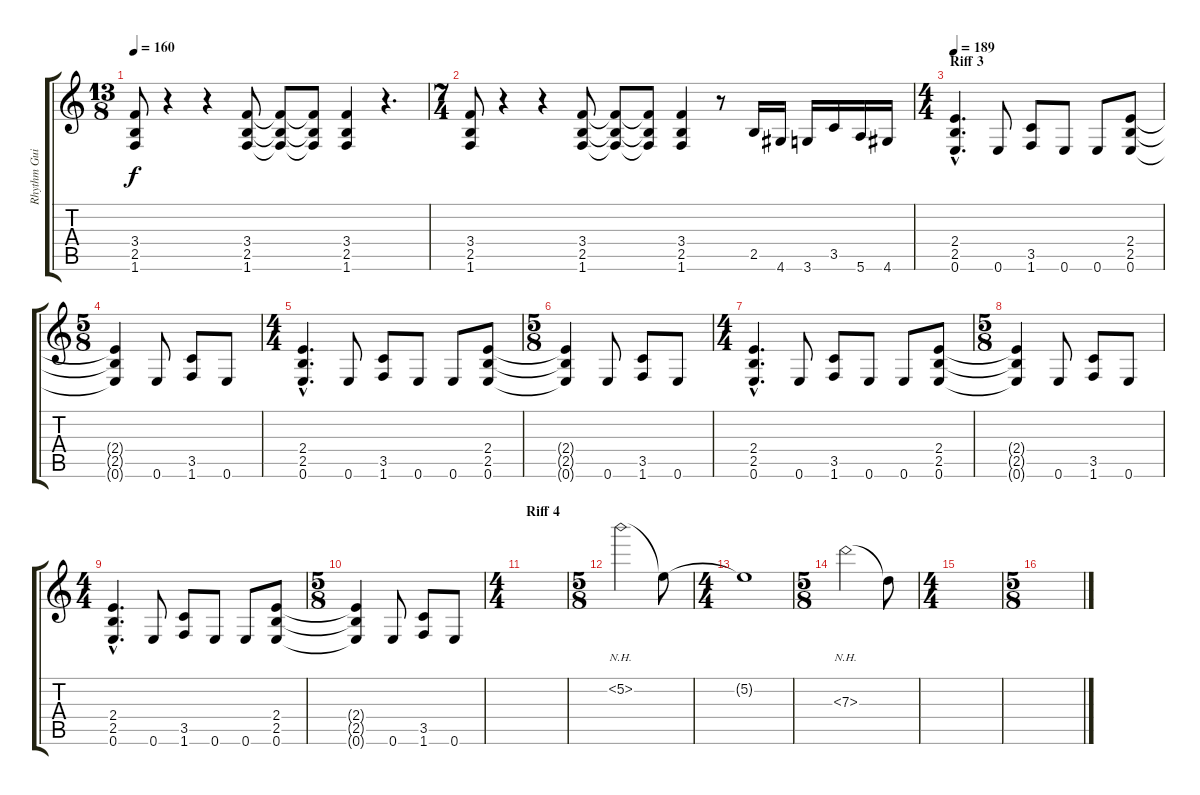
\track ("Rhythm Guitar 2" "Rhythm Gui") {instrument distortionguitar}
\staff {score tabs}
\tuning (E4 B3 G3 D3 A2 E2) {hide}
\ts (13 8)
\tempo 160
\clef g2
\ks c
(3.4 2.5 1.6).8{dy f} r.4 r.4 (3.4 2.5 1.6).8 (3.4{t} 2.5{t} 1.6{t}).8 (3.4{t} 2.5{t} 1.6{t}).8 (3.4 2.5 1.6).4 r.4{d} |
\ts (7 4)
(3.4 2.5 1.6).8 r.4 r.4 (3.4 2.5 1.6).8 (3.4{t} 2.5{t} 1.6{t}).8 (3.4{t} 2.5{t} 1.6{t}).8 (3.4 2.5 1.6).4 r.8 2.5.16 4.6.16 3.6.16 3.5.16 5.6.16 4.6.16 |
\ts (4 4)
\section ("" "Riff 3")
\tempo 189
(2.4{hac} 2.5{hac} 0.6{hac}).4{d} 0.6.8 (3.5 1.6).8 0.6.8 0.6.8 (2.4 2.5 0.6).8 |
\ts (5 8)
(2.4{t} 2.5{t} 0.6{t}).4 0.6.8 (3.5 1.6).8 0.6.8 |
\ts (4 4)
(2.4{hac} 2.5{hac} 0.6{hac}).4{d} 0.6.8 (3.5 1.6).8 0.6.8 0.6.8 (2.4 2.5 0.6).8 |
\ts (5 8)
(2.4{t} 2.5{t} 0.6{t}).4 0.6.8 (3.5 1.6).8 0.6.8 |
\ts (4 4)
(2.4{hac} 2.5{hac} 0.6{hac}).4{d} 0.6.8 (3.5 1.6).8 0.6.8 0.6.8 (2.4 2.5 0.6).8 |
\ts (5 8)
(2.4{t} 2.5{t} 0.6{t}).4 0.6.8 (3.5 1.6).8 0.6.8 |
\ts (4 4)
(2.4{hac} 2.5{hac} 0.6{hac}).4{d} 0.6.8 (3.5 1.6).8 0.6.8 0.6.8 (2.4 2.5 0.6).8 |
\ts (5 8)
(2.4{t} 2.5{t} 0.6{t}).4 0.6.8 (3.5 1.6).8 0.6.8 |
\ts (4 4)
\section ("" "Riff 4")
|
\ts (5 8)
5.2{nh}.2{instrument electricguitarclean} 5.2{t}.8 |
\ts (4 4)
5.2{t}.1 |
\ts (5 8)
7.3{nh}.2 7.3{t}.8 |
\ts (4 4)
|
\ts (5 8)
